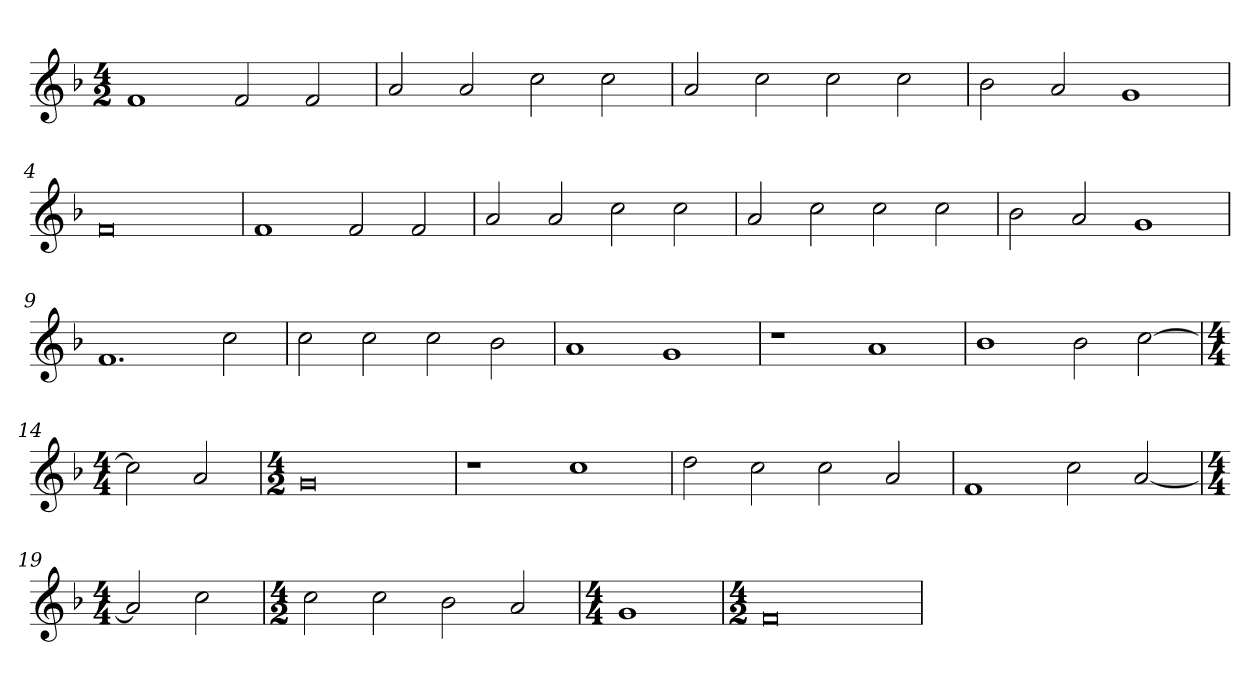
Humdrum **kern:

**kern
*part1
*staff1
*clefG2
*k[b-]
*F:
*M4/2
=
1f
2f
2f
=1
2a
2a
2cc
2cc
=2
2a
2cc
2cc
2cc
=3
2b-
2a
1g
=4
0f
=5
1f
2f
2f
=6
2a
2a
2cc
2cc
=7
2a
2cc
2cc
2cc
=8
2b-
2a
1g
=9
1.f
2cc
=10
2cc
2cc
2cc
2b-
=11
1a
1g
=12
1r
1a
=13
1b-
2b-
[2cc
=14
*M4/4
2cc]
2a
=15
*M4/2
0g
=16
1r
1cc
=17
2dd
2cc
2cc
2a
=18
1f
2cc
[2a
=19
*M4/4
2a]
2cc
=20
*M4/2
2cc
2cc
2b-
2a
=21
*M4/4
1g
=22
*M4/2
0f
=
*-
